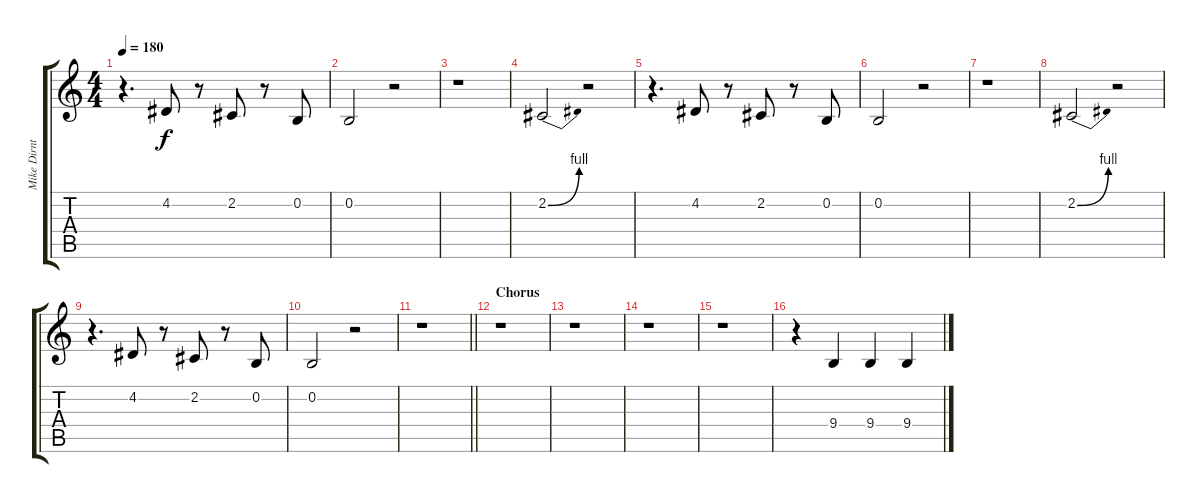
\track ("Mike Dirnt (Back Vocals)" "Mike Dirnt") {instrument altosax}
\staff {score tabs}
\tuning (E4 B3 G3 D3 A2 E2) {hide}
\ts (4 4)
\tempo 180
\clef g2
\ks c
r.4{d dy f} 4.2.8 r.8 2.2.8 r.8 0.2.8 |
0.2.2 r.2 |
r.1 |
2.2{be (bend 0 0 60 4)}.2 r.2 |
r.4{d} 4.2.8 r.8 2.2.8 r.8 0.2.8 |
0.2.2 r.2 |
r.1 |
2.2{be (bend 0 0 60 4)}.2 r.2 |
r.4{d} 4.2.8 r.8 2.2.8 r.8 0.2.8 |
0.2.2 r.2 |
\barLineRight lightlight
r.1 |
\section ("" "Chorus")
r.1 |
r.1 |
r.1 |
r.1 |
r.4 9.4.4 9.4.4 9.4.4
